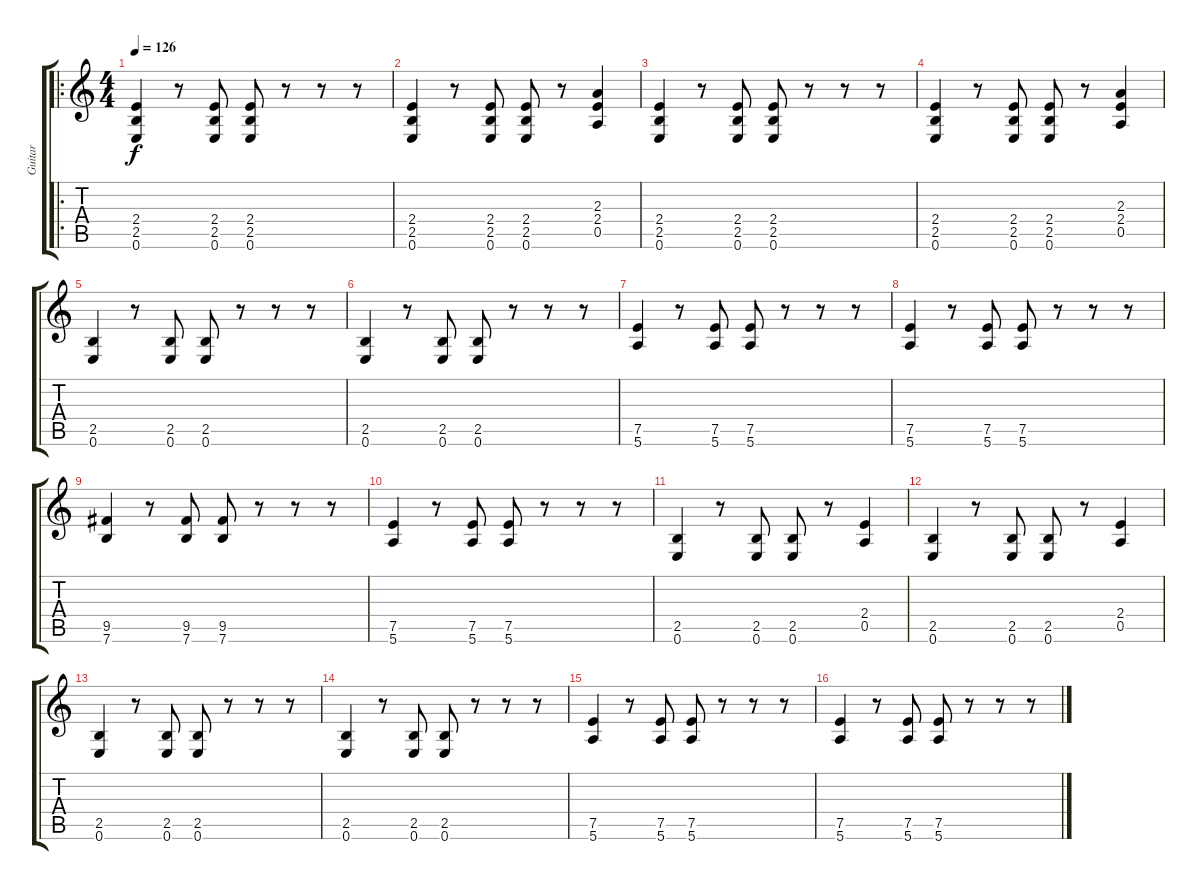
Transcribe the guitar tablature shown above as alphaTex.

\track ("Guitar " "Guitar ") {instrument distortionguitar}
\staff {score tabs}
\tuning (E4 B3 G3 D3 A2 E2) {hide}
\ro
\ts (4 4)
\tempo 126
\clef g2
\ks c
(2.4 2.5 0.6).4{dy f instrument distortionguitar} r.8 (2.4 2.5 0.6).8 (2.4 2.5 0.6).8 r.8 r.8 r.8 |
(2.4 2.5 0.6).4 r.8 (2.4 2.5 0.6).8 (2.4 2.5 0.6).8 r.8 (2.3 2.4 0.5).4 |
(2.4 2.5 0.6).4 r.8 (2.4 2.5 0.6).8 (2.4 2.5 0.6).8 r.8 r.8 r.8 |
(2.4 2.5 0.6).4 r.8 (2.4 2.5 0.6).8 (2.4 2.5 0.6).8 r.8 (2.3 2.4 0.5).4 |
(2.5 0.6).4 r.8 (2.5 0.6).8 (2.5 0.6).8 r.8 r.8 r.8 |
(2.5 0.6).4 r.8 (2.5 0.6).8 (2.5 0.6).8 r.8 r.8 r.8 |
(7.5 5.6).4 r.8 (7.5 5.6).8 (7.5 5.6).8 r.8 r.8 r.8 |
(7.5 5.6).4 r.8 (7.5 5.6).8 (7.5 5.6).8 r.8 r.8 r.8 |
(9.5 7.6).4 r.8 (9.5 7.6).8 (9.5 7.6).8 r.8 r.8 r.8 |
(7.5 5.6).4 r.8 (7.5 5.6).8 (7.5 5.6).8 r.8 r.8 r.8 |
(2.5 0.6).4 r.8 (2.5 0.6).8 (2.5 0.6).8 r.8 (2.4 0.5).4 |
(2.5 0.6).4 r.8 (2.5 0.6).8 (2.5 0.6).8 r.8 (2.4 0.5).4 |
(2.5 0.6).4 r.8 (2.5 0.6).8 (2.5 0.6).8 r.8 r.8 r.8 |
(2.5 0.6).4 r.8 (2.5 0.6).8 (2.5 0.6).8 r.8 r.8 r.8 |
(7.5 5.6).4 r.8 (7.5 5.6).8 (7.5 5.6).8 r.8 r.8 r.8 |
(7.5 5.6).4 r.8 (7.5 5.6).8 (7.5 5.6).8 r.8 r.8 r.8
